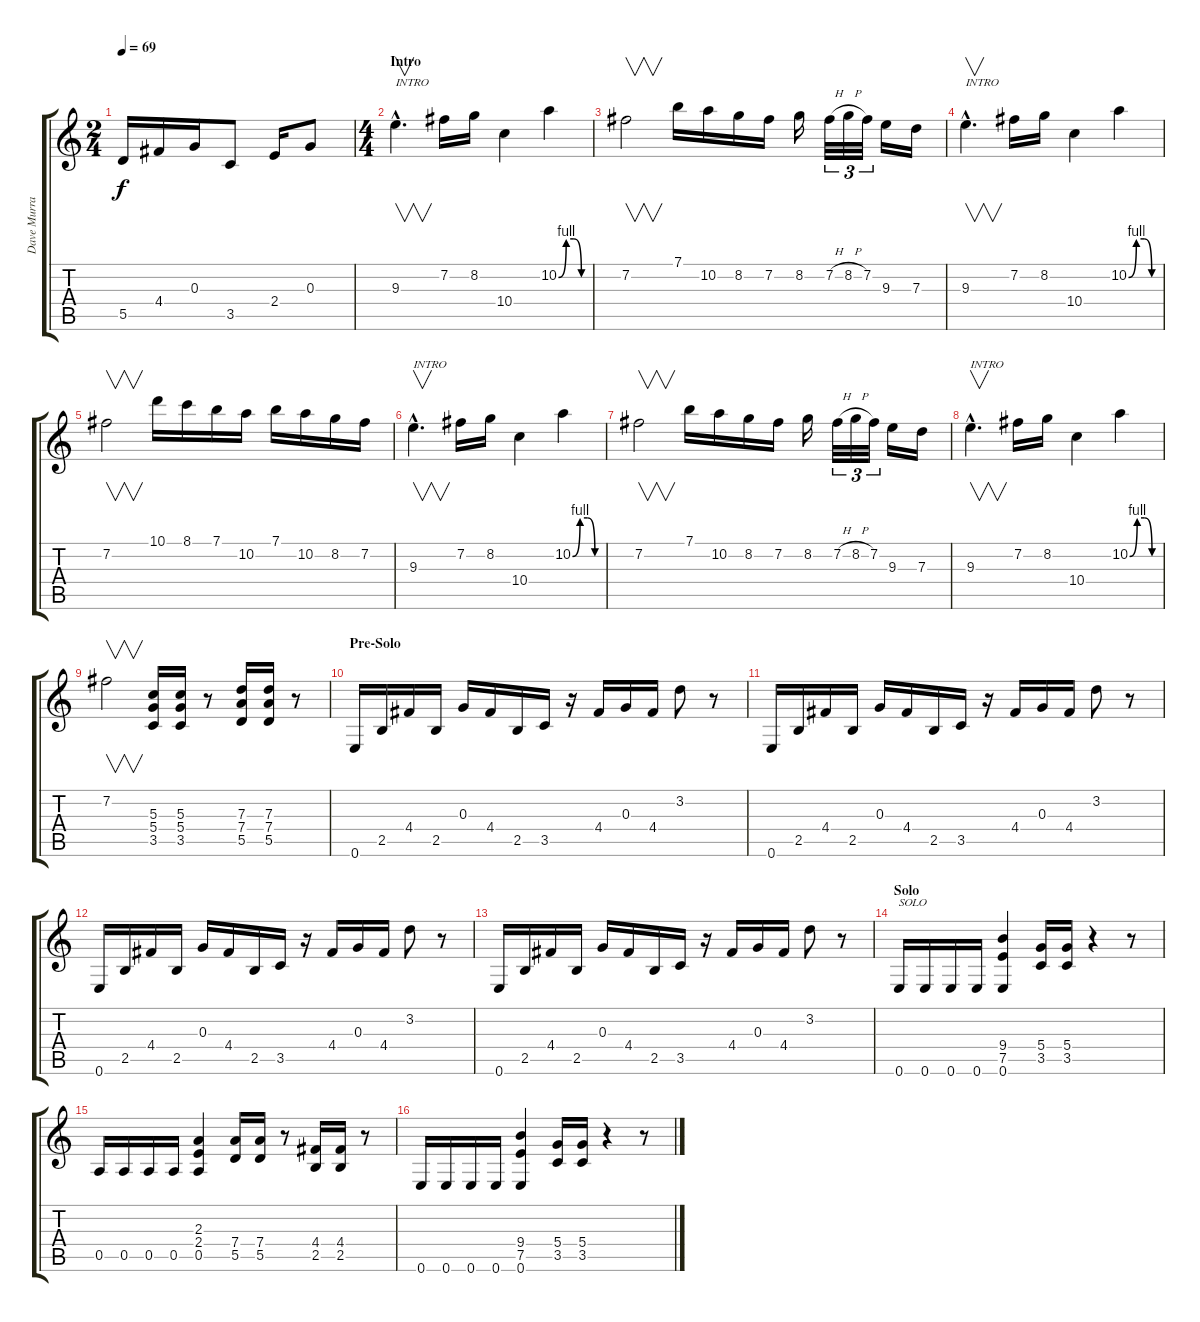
\track ("Dave Murray" "Dave Murra") {instrument distortionguitar}
\staff {score tabs}
\tuning (E4 B3 G3 D3 A2 E2) {hide}
\ts (2 4)
\tempo 69
\clef g2
\ks c
5.5.16{dy f} 4.4.16 0.3.16 3.5.8 2.4.16 0.3.8 |
\ts (4 4)
\section ("" "Intro")
9.3{hac}.4{v d txt "INTRO"} 7.2.16 8.2.16 10.4.4 10.2{be (custom 0 0 15 4 30 4 45 0 60 0)}.4 |
7.2.2{v} 7.1.16 10.2.16 8.2.16 7.2.16 8.2.16 7.2{h}.32{tu (3 2)} 8.2{h}.32{tu (3 2)} 7.2.32{tu (3 2)} 9.3.16 7.3.16 |
9.3{hac}.4{v d txt "INTRO"} 7.2.16 8.2.16 10.4.4 10.2{be (custom 0 0 15 4 30 4 45 0 60 0)}.4 |
7.2.2{v} 10.1.16 8.1.16 7.1.16 10.2.16 7.1.16 10.2.16 8.2.16 7.2.16 |
9.3{hac}.4{v d txt "INTRO"} 7.2.16 8.2.16 10.4.4 10.2{be (custom 0 0 15 4 30 4 45 0 60 0)}.4 |
7.2.2{v} 7.1.16 10.2.16 8.2.16 7.2.16 8.2.16 7.2{h}.32{tu (3 2)} 8.2{h}.32{tu (3 2)} 7.2.32{tu (3 2)} 9.3.16 7.3.16 |
9.3{hac}.4{v d txt "INTRO"} 7.2.16 8.2.16 10.4.4 10.2{be (custom 0 0 15 4 30 4 45 0 60 0)}.4 |
7.2.2{v} (5.3 5.4 3.5).16 (5.3 5.4 3.5).16 r.8 (7.3 7.4 5.5).16 (7.3 7.4 5.5).16 r.8 |
\section ("" "Pre-Solo")
0.6.16 2.5.16 4.4.16 2.5.16 0.3.16 4.4.16 2.5.16 3.5.16 r.16 4.4.16 0.3.16 4.4.16 3.2.8 r.8 |
0.6.16 2.5.16 4.4.16 2.5.16 0.3.16 4.4.16 2.5.16 3.5.16 r.16 4.4.16 0.3.16 4.4.16 3.2.8 r.8 |
0.6.16 2.5.16 4.4.16 2.5.16 0.3.16 4.4.16 2.5.16 3.5.16 r.16 4.4.16 0.3.16 4.4.16 3.2.8 r.8 |
0.6.16 2.5.16 4.4.16 2.5.16 0.3.16 4.4.16 2.5.16 3.5.16 r.16 4.4.16 0.3.16 4.4.16 3.2.8 r.8 |
\section ("" "Solo")
0.6.16{txt "SOLO"} 0.6.16 0.6.16 0.6.16 (9.4 7.5 0.6).4 (5.4 3.5).16 (5.4 3.5).16 r.4 r.8 |
0.5.16 0.5.16 0.5.16 0.5.16 (2.3 2.4 0.5).4 (7.4 5.5).16 (7.4 5.5).16 r.8 (4.4 2.5).16 (4.4 2.5).16 r.8 |
0.6.16 0.6.16 0.6.16 0.6.16 (9.4 7.5 0.6).4 (5.4 3.5).16 (5.4 3.5).16 r.4 r.8
